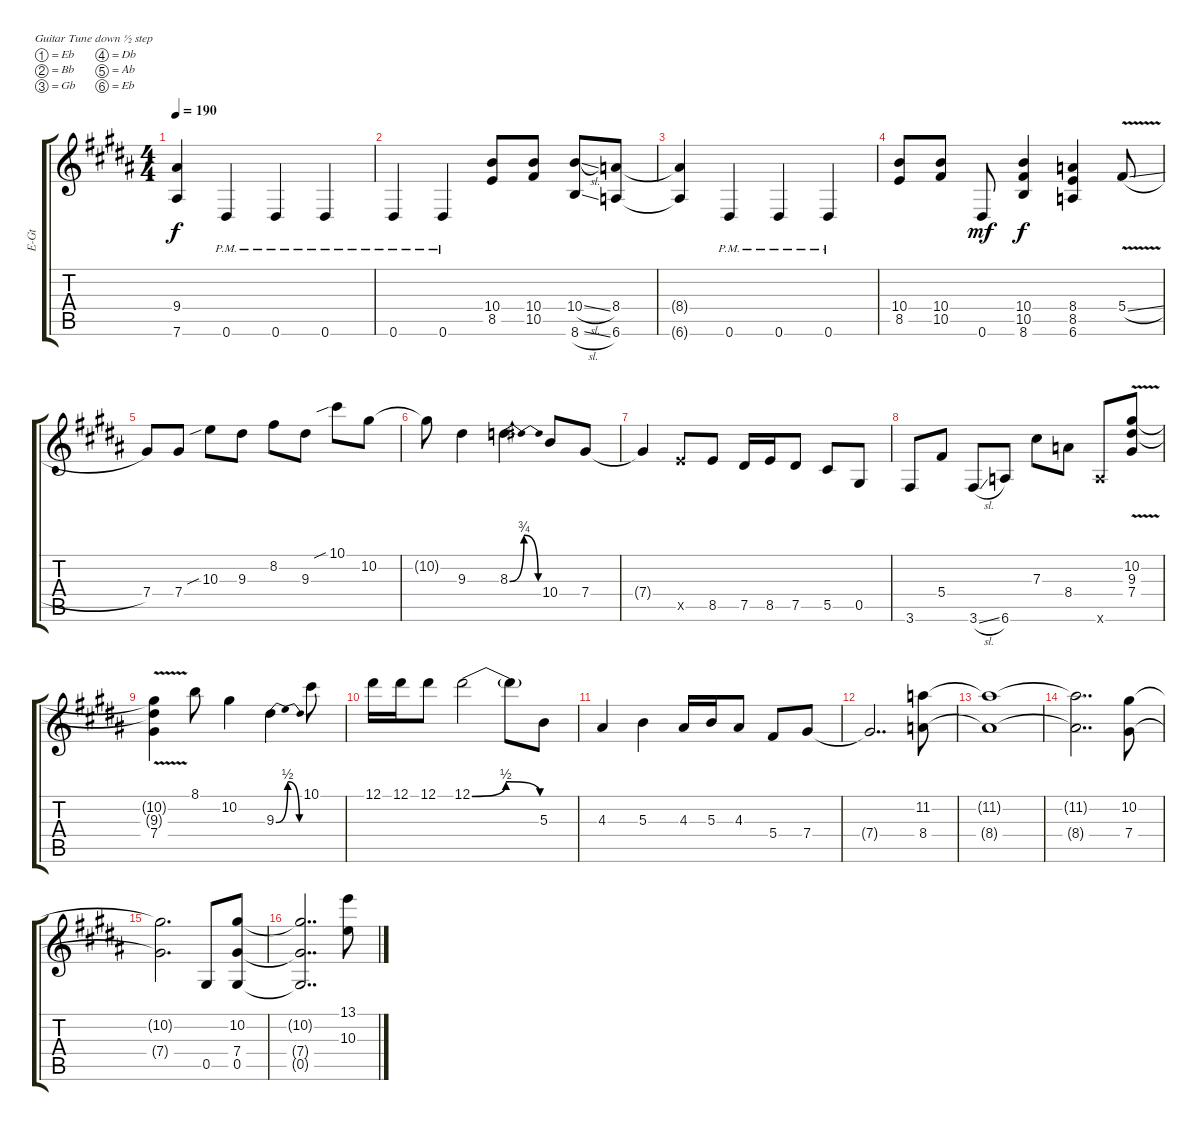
\bracketExtendMode groupsimilarinstruments
\otherSystemsTrackNameOrientation horizontal
\track ("Electric Guitar" "E-Gt") {instrument overdrivenguitar}
\staff {score tabs}
\tuning (Eb4 Bb3 Gb3 Db3 Ab2 Eb2)
\ts (4 4)
\tempo 190
\clef g2
\ks b
(7.6{t acc forcenatural} 9.4{t acc forcenatural}).4{dy f} 0.6{pm acc forcenatural}.4 0.6{pm acc forcenatural}.4 0.6{pm acc forcenatural}.4 |
0.6{pm acc forcenatural}.4 0.6{pm acc forcenatural}.4 (8.5{acc forcenatural} 10.4{acc forcenatural}).8 (10.4{acc forcenatural} 10.5{acc forcenatural}).8 (8.6{sl acc forcenatural} 10.4{sl acc forcenatural}).8 (8.4{acc b} 6.6{acc b}).8 |
(8.4{t acc b} 6.6{t acc b}).4 0.6{pm acc forcenatural}.4 0.6{pm acc forcenatural}.4 0.6{pm acc forcenatural}.4 |
(8.5{acc forcenatural} 10.4{acc forcenatural}).8 (10.4{acc forcenatural} 10.5{acc forcenatural}).8 0.6{acc forcenatural}.8{dy mf} (8.6{acc forcenatural} 10.4{acc forcenatural} 10.5{acc forcenatural}).4{dy f} (8.4{acc b} 6.6{acc b} 8.5{acc forcenatural}).4 5.4{v sl acc forcenatural}.8 |
7.4{acc forcenatural}.8 7.4{acc forcenatural}.8 10.3{sib acc forcenatural}.8 9.3{acc forcenatural}.8 8.2{acc forcenatural}.8 9.3{acc forcenatural}.8 10.1{sib acc forcenatural}.8 10.2{acc forcenatural}.8 |
10.2{t acc forcenatural}.8 9.3{acc forcenatural}.4 8.3{be (bendrelease 0 0 10.2 3 20.4 3 30 0) acc b}.4{d} 10.4{acc forcenatural}.8 7.4{acc forcenatural}.8 |
7.4{t acc forcenatural}.4 8.5{x acc forcenatural}.8 8.5{acc forcenatural}.8 7.5{acc forcenatural}.16 8.5{acc forcenatural}.16 7.5{acc forcenatural}.8 5.5{acc forcenatural}.8 0.5{acc forcenatural}.8 |
3.6{acc forcenatural}.8 5.4{acc forcenatural}.8 3.6{sl acc forcenatural}.8 6.6{acc b}.8 7.3{acc forcenatural}.8 8.4{acc b}.8 6.6{x acc b}.8 (7.4{v acc forcenatural} 9.3{v acc forcenatural} 10.2{v acc forcenatural}).8 |
(10.2{t acc forcenatural} 9.3{t acc forcenatural} 7.4{acc forcenatural}).4 8.1{acc forcenatural}.8 10.2{acc forcenatural}.4 9.3{be (bendrelease 0 0 9.6 2 20.4 2 30 0) acc forcenatural}.4 10.1{acc forcenatural}.8 |
12.1{acc forcenatural}.16 12.1{acc forcenatural}.16 12.1{acc forcenatural}.8 12.1{be (bendrelease 0 0 13.2 2 27 2 48.6 0) acc forcenatural}.2 12.1{t acc forcenatural}.8 5.3{acc forcenatural}.8 |
4.3{acc forcenatural}.4 5.3{acc forcenatural}.4 4.3{acc forcenatural}.16 5.3{acc forcenatural}.16 4.3{acc forcenatural}.8 5.4{acc forcenatural}.8 7.4{acc forcenatural}.8 |
7.4{t acc forcenatural}.2{dd} (11.2{acc b} 8.4{acc b}).8 |
(8.4{t acc b} 11.2{t acc b}).1 |
(8.4{t acc b} 11.2{t acc b}).2{dd} (10.2{acc forcenatural} 7.4{acc forcenatural}).8 |
(10.2{t acc forcenatural} 7.4{t acc forcenatural}).2{d} 0.5{acc forcenatural}.8 (0.5{acc forcenatural} 7.4{acc forcenatural} 10.2{acc forcenatural}).8 |
(0.5{t acc forcenatural} 7.4{t acc forcenatural} 10.2{t acc forcenatural}).2{dd} (13.1{acc forcenatural} 10.3{acc forcenatural}).8
